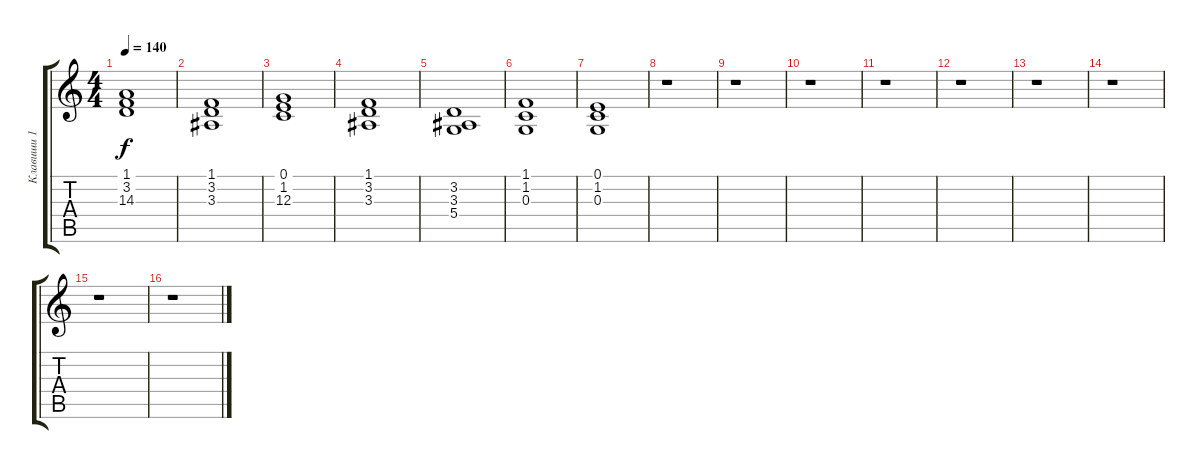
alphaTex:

\track ("Клавиши 1" "Клавиши 1") {instrument choiraahs}
\staff {score tabs}
\tuning (E4 B3 G3 D3 A2 E2) {hide}
\ts (4 4)
\tempo 140
\clef g2
\ks c
(1.1{t} 3.2{t} 14.3).1{dy f} |
(1.1 3.2 3.3).1 |
(0.1 1.2 12.3).1 |
(1.1 3.2 3.3).1 |
(3.2 3.3 5.4).1 |
(1.1 1.2 0.3).1 |
(0.1 1.2 0.3).1 |
r.1 |
r.1 |
r.1 |
r.1 |
r.1 |
r.1 |
r.1 |
r.1 |
r.1
